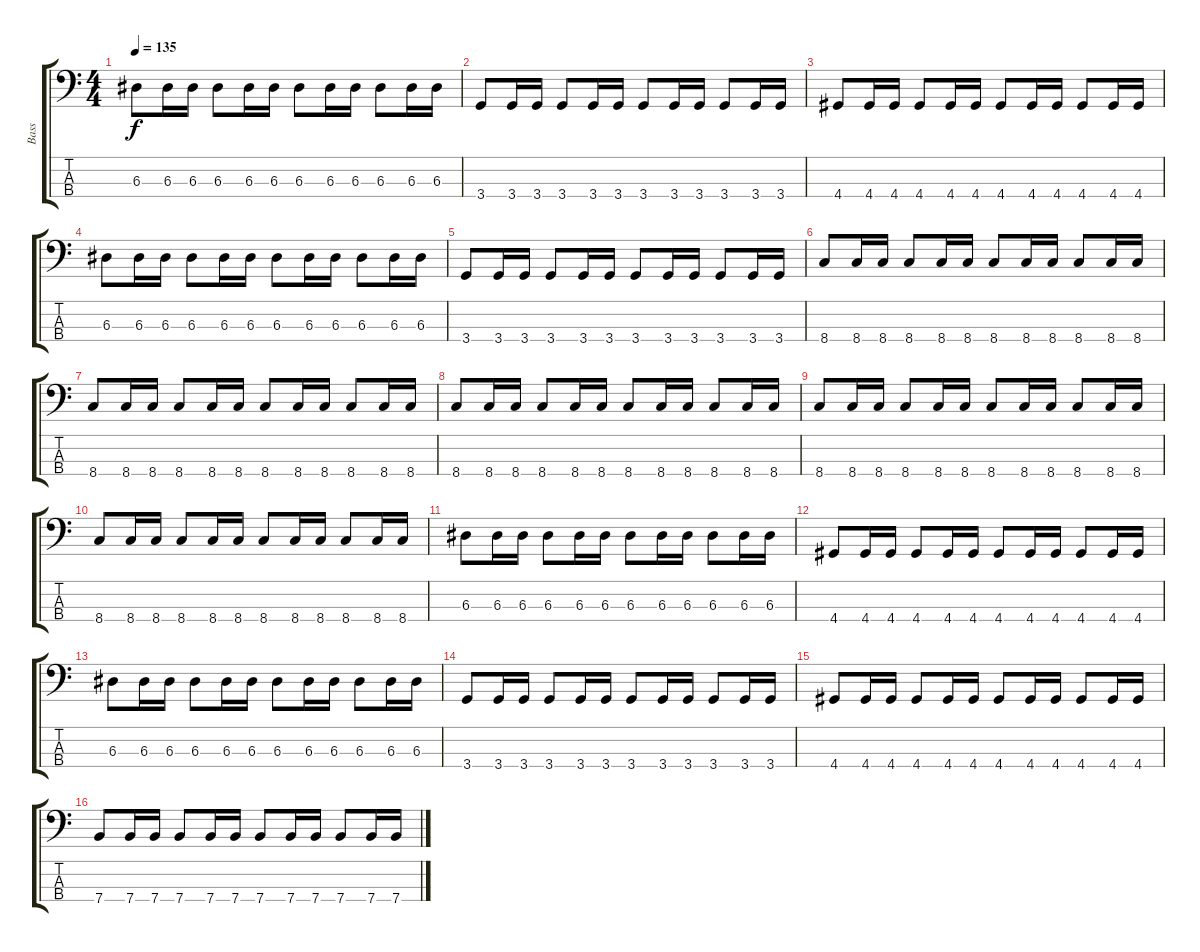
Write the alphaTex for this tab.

\track ("Bass" "Bass") {instrument electricbasspick}
\staff {score tabs}
\tuning (G2 D2 A1 E1) {hide}
\ts (4 4)
\tempo 135
\clef f4
\ks c
6.3.8{dy f} 6.3.16 6.3.16 6.3.8 6.3.16 6.3.16 6.3.8 6.3.16 6.3.16 6.3.8 6.3.16 6.3.16 |
3.4.8 3.4.16 3.4.16 3.4.8 3.4.16 3.4.16 3.4.8 3.4.16 3.4.16 3.4.8 3.4.16 3.4.16 |
4.4.8 4.4.16 4.4.16 4.4.8 4.4.16 4.4.16 4.4.8 4.4.16 4.4.16 4.4.8 4.4.16 4.4.16 |
6.3.8 6.3.16 6.3.16 6.3.8 6.3.16 6.3.16 6.3.8 6.3.16 6.3.16 6.3.8 6.3.16 6.3.16 |
3.4.8 3.4.16 3.4.16 3.4.8 3.4.16 3.4.16 3.4.8 3.4.16 3.4.16 3.4.8 3.4.16 3.4.16 |
8.4.8 8.4.16 8.4.16 8.4.8 8.4.16 8.4.16 8.4.8 8.4.16 8.4.16 8.4.8 8.4.16 8.4.16 |
8.4.8 8.4.16 8.4.16 8.4.8 8.4.16 8.4.16 8.4.8 8.4.16 8.4.16 8.4.8 8.4.16 8.4.16 |
8.4.8 8.4.16 8.4.16 8.4.8 8.4.16 8.4.16 8.4.8 8.4.16 8.4.16 8.4.8 8.4.16 8.4.16 |
8.4.8 8.4.16 8.4.16 8.4.8 8.4.16 8.4.16 8.4.8 8.4.16 8.4.16 8.4.8 8.4.16 8.4.16 |
8.4.8 8.4.16 8.4.16 8.4.8 8.4.16 8.4.16 8.4.8 8.4.16 8.4.16 8.4.8 8.4.16 8.4.16 |
6.3.8 6.3.16 6.3.16 6.3.8 6.3.16 6.3.16 6.3.8 6.3.16 6.3.16 6.3.8 6.3.16 6.3.16 |
4.4.8 4.4.16 4.4.16 4.4.8 4.4.16 4.4.16 4.4.8 4.4.16 4.4.16 4.4.8 4.4.16 4.4.16 |
6.3.8 6.3.16 6.3.16 6.3.8 6.3.16 6.3.16 6.3.8 6.3.16 6.3.16 6.3.8 6.3.16 6.3.16 |
3.4.8 3.4.16 3.4.16 3.4.8 3.4.16 3.4.16 3.4.8 3.4.16 3.4.16 3.4.8 3.4.16 3.4.16 |
4.4.8 4.4.16 4.4.16 4.4.8 4.4.16 4.4.16 4.4.8 4.4.16 4.4.16 4.4.8 4.4.16 4.4.16 |
7.4.8 7.4.16 7.4.16 7.4.8 7.4.16 7.4.16 7.4.8 7.4.16 7.4.16 7.4.8 7.4.16 7.4.16
